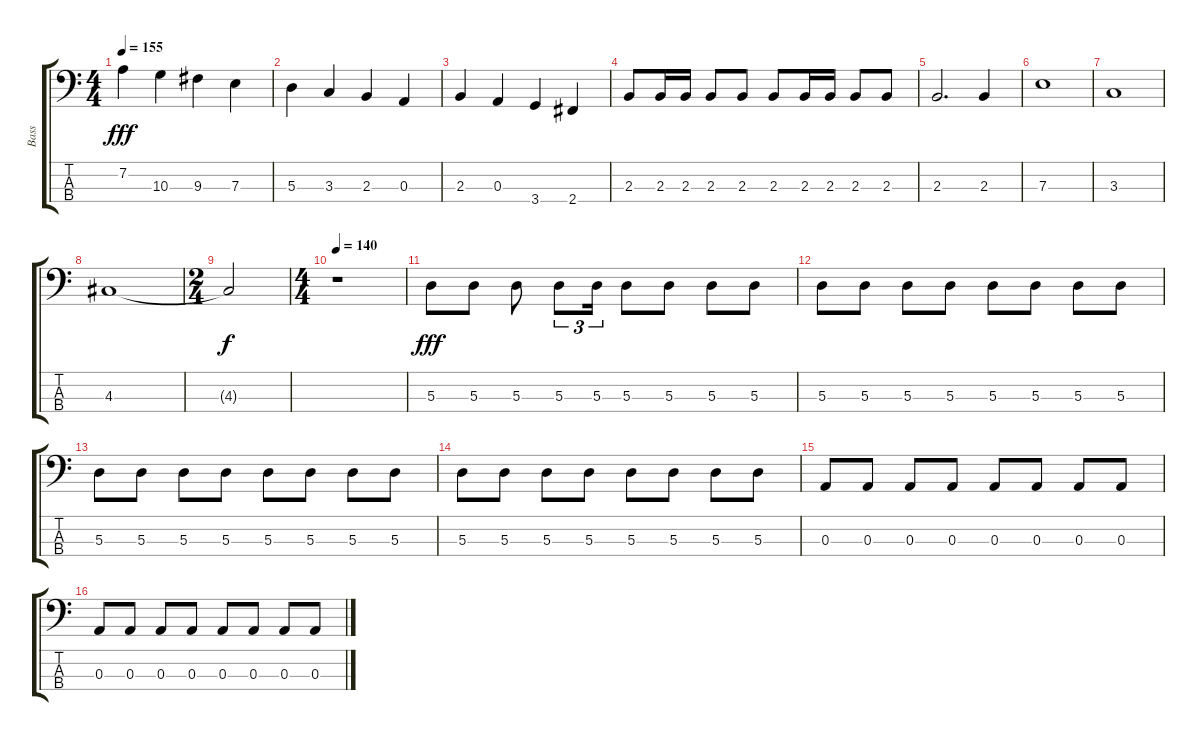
\track ("Bass" "Bass") {instrument electricbassfinger}
\staff {score tabs}
\tuning (G2 D2 A1 E1) {hide}
\ts (4 4)
\tempo 155
\clef f4
\ks c
7.2.4{dy fff} 10.3.4 9.3.4 7.3.4 |
5.3.4 3.3.4 2.3.4 0.3.4 |
2.3.4 0.3.4 3.4.4 2.4.4 |
2.3.8 2.3.16 2.3.16 2.3.8 2.3.8 2.3.8 2.3.16 2.3.16 2.3.8 2.3.8 |
2.3.2{d} 2.3.4 |
7.3.1 |
3.3.1 |
4.3.1 |
\ts (2 4)
4.3{t}.2{dy f} |
\ts (4 4)
\tempo 140
r.1 |
5.3.8{dy fff} 5.3.8 5.3.8 5.3.8{tu (3 2)} 5.3.16{tu (3 2)} 5.3.8 5.3.8 5.3.8 5.3.8 |
5.3.8 5.3.8 5.3.8 5.3.8 5.3.8 5.3.8 5.3.8 5.3.8 |
5.3.8 5.3.8 5.3.8 5.3.8 5.3.8 5.3.8 5.3.8 5.3.8 |
5.3.8 5.3.8 5.3.8 5.3.8 5.3.8 5.3.8 5.3.8 5.3.8 |
0.3.8 0.3.8 0.3.8 0.3.8 0.3.8 0.3.8 0.3.8 0.3.8 |
0.3.8 0.3.8 0.3.8 0.3.8 0.3.8 0.3.8 0.3.8 0.3.8
